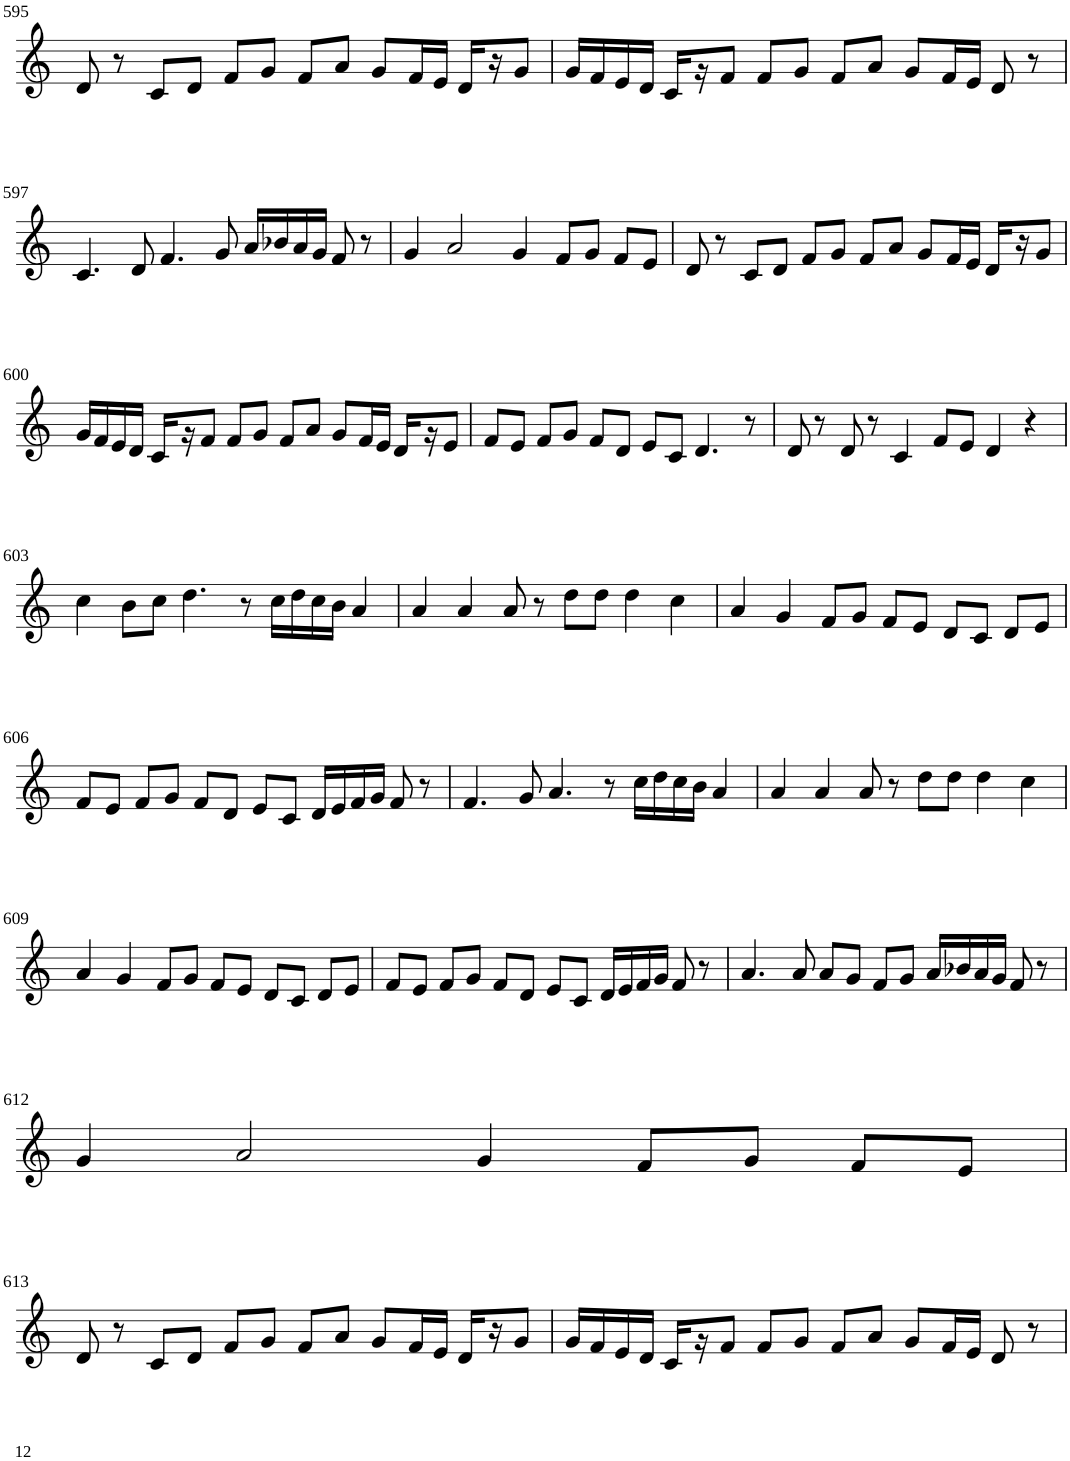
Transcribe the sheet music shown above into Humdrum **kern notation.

**kern
*part1
*staff1
*I"Violin
!!LO:PB:g=z
*clefG2
*k[]
*M6/4
=595
8d/
8r
8c/L
8d/J
8f/L
8g/J
8f/L
8a/J
8g/L
16f/L
16e/JJ
16d/LL
16r
8g/J
=596
16g/LL
16f/
16e/
16d/JJ
16c/LL
16r
8f/J
8f/L
8g/J
8f/L
8a/J
8g/L
16f/L
16e/JJ
8d/
8r
!!LO:LB:g=z
=597
4.c/
8d/
4.f/
8g/
16a/LL
16b-X/
16a/
16g/JJ
8f/
8r
=598
4g/
2a/
4g/
8f/L
8g/J
8f/L
8e/J
=599
8d/
8r
8c/L
8d/J
8f/L
8g/J
8f/L
8a/J
8g/L
16f/L
16e/JJ
16d/LL
16r
8g/J
!!LO:LB:g=z
=600
16g/LL
16f/
16e/
16d/JJ
16c/LL
16r
8f/J
8f/L
8g/J
8f/L
8a/J
8g/L
16f/L
16e/JJ
16d/LL
16r
8e/J
=601
8f/L
8e/J
8f/L
8g/J
8f/L
8d/J
8e/L
8c/J
4.d/
8r
=602
8d/
8r
8d/
8r
4c/
8f/L
8e/J
4d/
4r
!!LO:LB:g=z
=603
4cc\
8b\L
8cc\J
4.dd\
8r
16cc\LL
16dd\
16cc\
16b\JJ
4a/
=604
4a/
4a/
8a/
8r
8dd\L
8dd\J
4dd\
4cc\
=605
4a/
4g/
8f/L
8g/J
8f/L
8e/J
8d/L
8c/J
8d/L
8e/J
!!LO:LB:g=z
=606
8f/L
8e/J
8f/L
8g/J
8f/L
8d/J
8e/L
8c/J
16d/LL
16e/
16f/
16g/JJ
8f/
8r
=607
4.f/
8g/
4.a/
8r
16cc\LL
16dd\
16cc\
16b\JJ
4a/
=608
4a/
4a/
8a/
8r
8dd\L
8dd\J
4dd\
4cc\
!!LO:LB:g=z
=609
4a/
4g/
8f/L
8g/J
8f/L
8e/J
8d/L
8c/J
8d/L
8e/J
=610
8f/L
8e/J
8f/L
8g/J
8f/L
8d/J
8e/L
8c/J
16d/LL
16e/
16f/
16g/JJ
8f/
8r
=611
4.a/
8a/
8a/L
8g/J
8f/L
8g/J
16a/LL
16b-X/
16a/
16g/JJ
8f/
8r
!!LO:LB:g=z
=612
4g/
2a/
4g/
8f/L
8g/J
8f/L
8e/J
!!LO:LB:g=z
=613
8d/
8r
8c/L
8d/J
8f/L
8g/J
8f/L
8a/J
8g/L
16f/L
16e/JJ
16d/LL
16r
8g/J
=614
16g/LL
16f/
16e/
16d/JJ
16c/LL
16r
8f/J
8f/L
8g/J
8f/L
8a/J
8g/L
16f/L
16e/JJ
8d/
8r
=
*-
